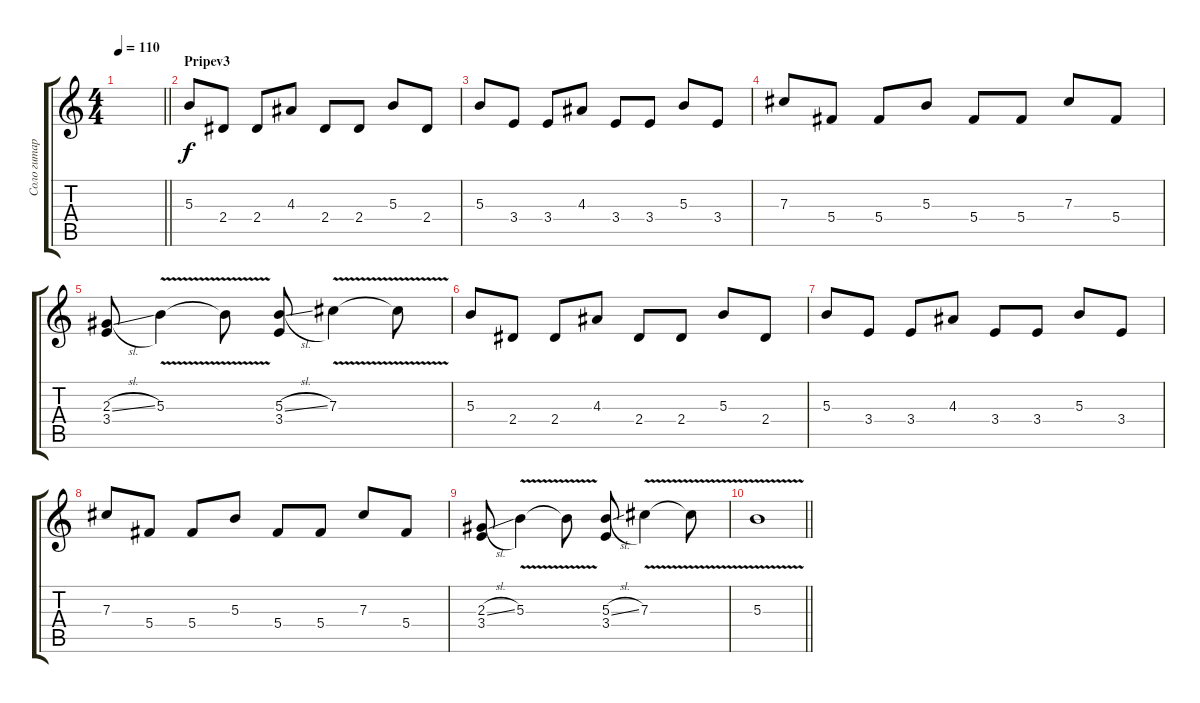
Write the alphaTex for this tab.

\track ("Соло гитара Листр" "Соло гитар") {instrument overdrivenguitar}
\staff {score tabs}
\tuning (Eb4 Bb3 Gb3 Db3 Ab2 Eb2) {hide}
\ts (4 4)
\tempo 110
\clef g2
\barLineRight lightlight
\ks c
|
\section ("" "Pripev3")
5.3.8 2.4.8 2.4.8 4.3.8 2.4.8 2.4.8 5.3.8 2.4.8 |
5.3.8 3.4.8 3.4.8 4.3.8 3.4.8 3.4.8 5.3.8 3.4.8 |
7.3.8 5.4.8 5.4.8 5.3.8 5.4.8 5.4.8 7.3.8 5.4.8 |
(2.3{sl} 3.4).8 5.3{v}.4 5.3{t}.8 (5.3{sl} 3.4).8 7.3{v}.4 7.3{t}.8 |
5.3.8 2.4.8 2.4.8 4.3.8 2.4.8 2.4.8 5.3.8 2.4.8 |
5.3.8 3.4.8 3.4.8 4.3.8 3.4.8 3.4.8 5.3.8 3.4.8 |
7.3.8 5.4.8 5.4.8 5.3.8 5.4.8 5.4.8 7.3.8 5.4.8 |
(2.3{sl} 3.4).8 5.3{v}.4 5.3{t}.8 (5.3{sl} 3.4).8 7.3{v}.4 7.3{t}.8 |
\barLineRight lightlight
5.3{v}.1
